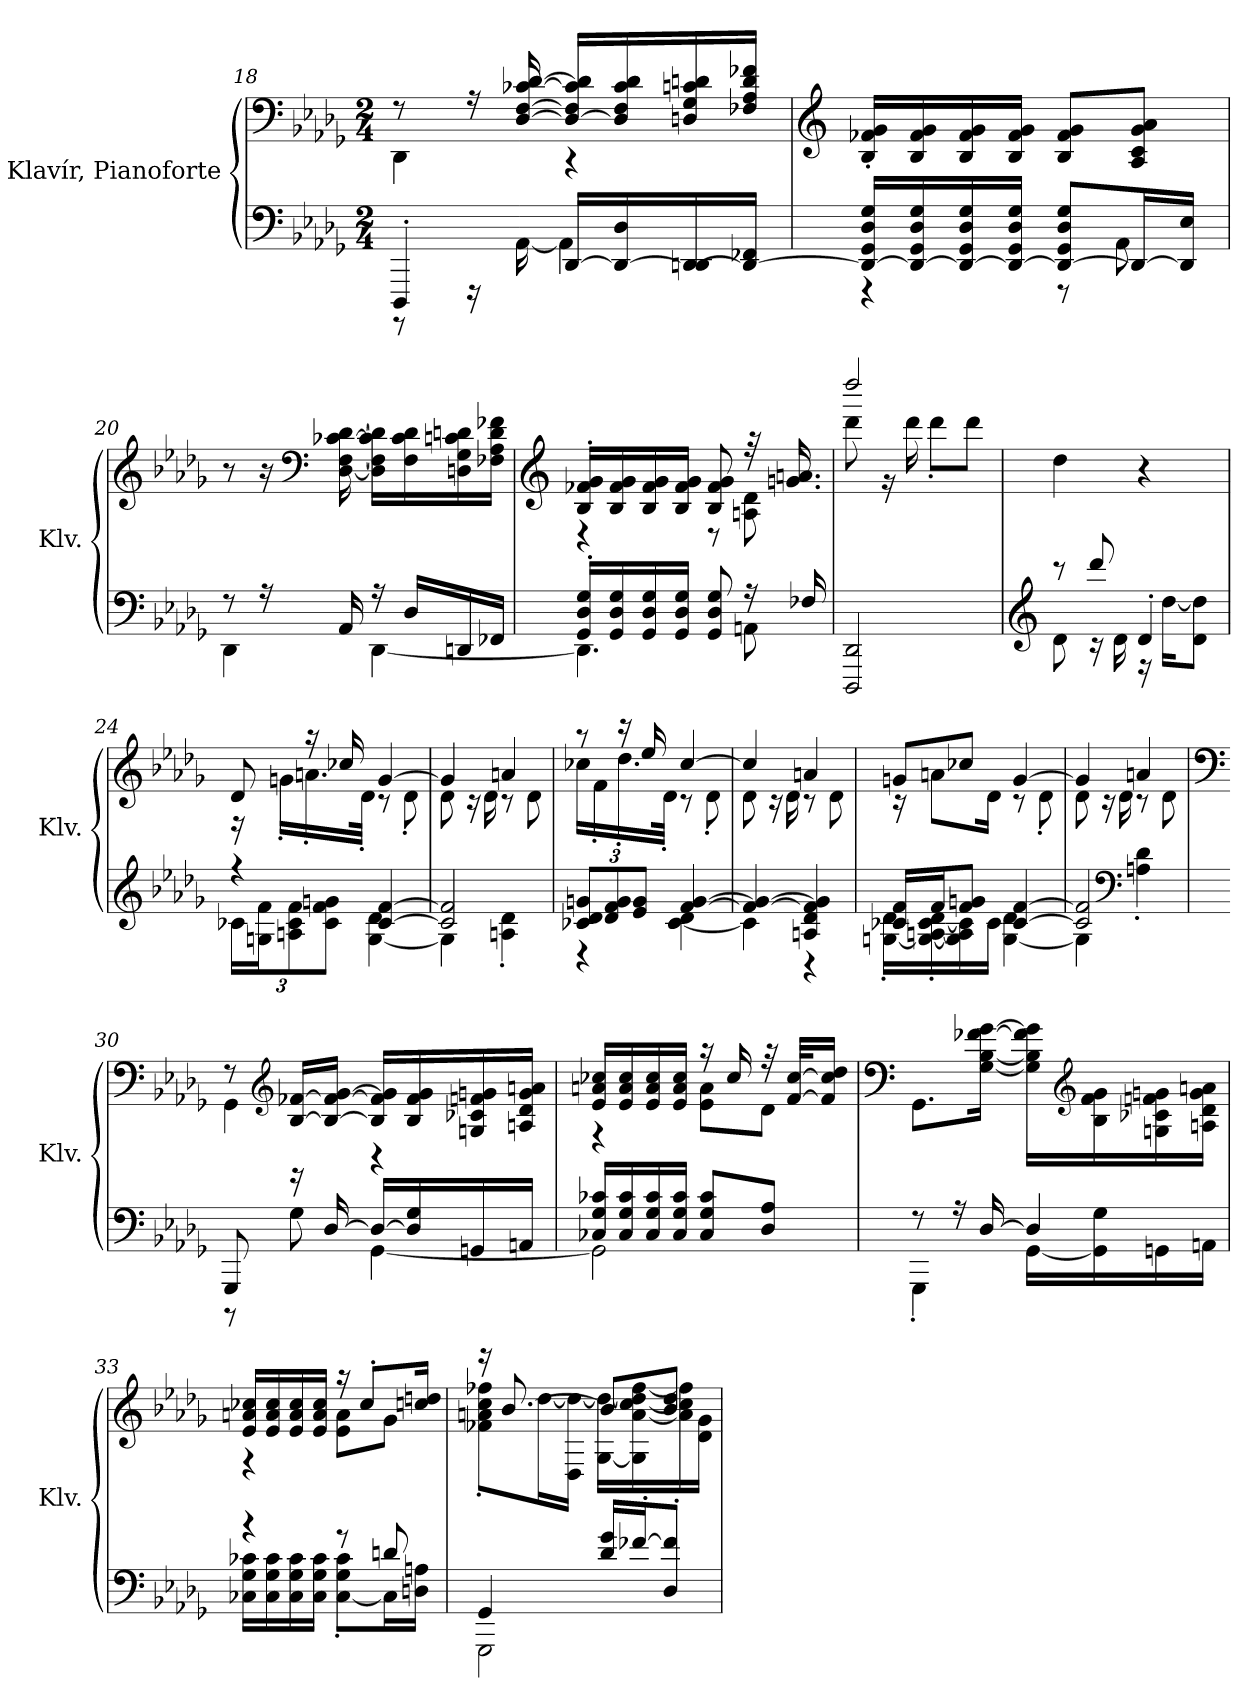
**kern	**kern
*part1	*part1
*staff2	*staff1
*I"Klavír, Pianoforte	*
*I'Klv.	*
!!LO:LB:g=z
*clefF4	*clefF4
*k[b-e-a-d-g-]	*k[b-e-a-d-g-]
*M2/4	*M2/4
=18	=18
*^	*^
4DDD-'/	8r	8r	4DD-\
.	16r	16r	.
.	[16AA-\	[16D-/ [16F/ [16c-X/ [16d-/	.
[16DD-/LL	4AA-\]	16D-/_ 16F/] 16c-/] 16d-/]LL	4r
16DD-/_ 16D-/	.	16D-/] 16F/ 16c-/ 16d-/	.
16DD-/_ 16DDn/	.	16Dn/ 16G-/ 16cn/ 16dn/	.
16DD-/_ 16FF-X/JJ	.	16F-X/ 16A-/ 16d/ 16f-X/JJ	.
*	*	*v	*v
=19	=19	=19
*	*	*clefG2
16DD-/_ 16GG-/ 16D-/ 16G-/LL	4r	16B-/' 16f-X/' 16g-/'LL
16DD-/_ 16GG-/ 16D-/ 16G-/	.	16B-/ 16f-/ 16g-/
16DD-/_ 16GG-/ 16D-/ 16G-/	.	16B-/ 16f-/ 16g-/
16DD-/_ 16GG-/ 16D-/ 16G-/JJ	.	16B-/ 16f-/ 16g-/JJ
8DD-/_ 8GG-/ 8D-/ 8G-/L	8r	8B-/ 8f-/ 8g-/L
16DD-/L_	8AA-\	8A-/ 8c/ 8g-/ 8a-/J
16DD-/] 16E-/JJ	.	.
!!LO:PB:g=z
=20	=20	=20
8r	4DD-\	8r
16r	.	16r
*	*	*clefF4
16AA-/	.	[16D-\ [16F\ [16c-X\ [16d-\
16r	[4DD-\	16D-\] 16F\] 16c-\] 16d-\]LL
16D-/LL	.	16F\ 16c-\ 16d-\
16DDn/	.	16Dn\ 16G-\ 16cn\ 16dn\
16FF-X/JJ	.	16F-X\ 16A-\ 16d\ 16f-X\JJ
=21	=21	=21
*	*	*clefG2
*	*	*^
16GG-/' 16D-/' 16G-/'LL	4.DD-\]	16B-/' 16f-X/' 16g-/'LL	4r
16GG-/ 16D-/ 16G-/	.	16B-/ 16f-/ 16g-/	.
16GG-/ 16D-/ 16G-/	.	16B-/ 16f-/ 16g-/	.
16GG-/ 16D-/ 16G-/JJ	.	16B-/ 16f-/ 16g-/JJ	.
8GG-/ 8D-/ 8G-/	.	8B-/ 8f-/ 8g-/	8r
16r	8AAn\	32r	8An\ 8d-\
.	.	16.gn/ 16.an/	.
16F-X/	.	.	.
*v	*v	*	*
=22	=22	=22
2DDD-/ 2DD-/	2dddd-/	8ddd-\
.	.	16r
.	.	16ddd-\
.	.	8ddd-'\L
.	.	8ddd-\J
*	*v	*v
!!LO:LB:g=z
=23	=23
*clefG2	*
*^	*
8r	8d-\	4dd-\
8ddd-/	16r	.
.	16d-\	.
4d-'/	16r	4r
.	[16dd-\KL	.
.	8d-\ 8dd-\]J	.
=24	=24	=24
*	*Xbrackettup	*
*	*	*^
4r	24c-X\LL	8d-/	16r
.	24Gn\ 24f\J	.	.
.	.	.	16gn'\LL
.	12An\ 12c-\ 12f\	.	.
.	.	16r	16.an'\
.	12c-\ 12f\ 12gn\J	.	.
.	.	16cc-X/	.
.	.	.	32d-'\JJk
[4c-/ [4f/	[4G\ 4d-\	[4g/	8r
.	.	.	8d-'\
=25	=25	=25	=25
2c-/] 2f/]	4G\]	4g/]	8d-\
.	.	.	16r
.	.	.	16d-\
.	4An\' 4d-\'	4an/	8r
.	.	.	8d-\
=26	=26	=26	=26
12c-X/ 12d-/ 12gn/L	4r	8r	16cc-X\LL
.	.	.	16f'\
12d-/ 12f/ 12g/	.	.	.
.	.	16r	16.dd-'\
12e-/ 12g/J	.	.	.
.	.	16ee-/	.
.	.	.	32d-'\JJk
[4f/ [4g/	[4c-\ 4d-\	[4cc-/	8r
.	.	.	8d-'\
=27	=27	=27	=27
4f/_ 4g/_	4c-\]	4cc-/]	8d-\
.	.	.	16r
.	.	.	16d-\
4An/ 4d-/ 4f/] 4g/]	4r	4an/	8r
.	.	.	8d-\
!!LO:LB:g=z	!!
=28	=28	=28	=28
16c-X/ 16f/LL	[16Gn\' [16d-\'LL	8gn/L	16r
16f/J	16G\_' [16An\' [16c-\' 16d-\]'	.	8an\L
8f/ 8gn/J	16G\] 16A\] 16c-\]	8cc-X/J	.
.	16c-\JJ	.	16d-\Jk
[4c-/ [4f/	[4G\ 4d-\	[4g/	8r
.	.	.	8d-'\
=29	=29	=29	=29
2c-/] 2f/]	4G\]	4g/]	8d-\
.	.	.	16r
.	.	.	16d-\
*clefF4	*	*	*
.	4An\' 4d-\'	4an/	8r
.	.	.	8d-\
=30	=30	=30	=30
*	*	*clefF4	*
8GGG-/	8r	8r	4GG-\
*	*	*clefG2	*
16r	8G-\	[16B-/ [16f-X/LL	.
[16D-/	.	16B-/_ 16f-/_ [16g-/JJ	.
16D-/LL_	[4GG-\	16B-/] 16f-/] 16g-/]LL	4r
16D-/] 16G-/	.	16B-/ 16f-/ 16g-/	.
16GGn/	.	16Gn/ 16c-X/ 16fn/ 16gn/	.
16AAn/JJ	.	16An/ 16d-/ 16g/ 16an/JJ	.
!!LO:LB:g=z	!!
=31	=31	=31	=31
16C-X/ 16G-/ 16c-X/LL	2GG-\]	16e-/ 16an/ 16cc-X/LL	4r
16C-/ 16G-/ 16c-/	.	16e-/ 16a/ 16cc-/	.
16C-/ 16G-/ 16c-/	.	16e-/ 16a/ 16cc-/	.
16C-/ 16G-/ 16c-/JJ	.	16e-/ 16a/ 16cc-/JJ	.
8C-/ 8G-/ 8c-/L	.	16r	8e-\ 8a\L
.	.	16cc-/	.
8D-/ 8A-/J	.	32r	8d-\J
.	.	[32f/ [32cc-/KLL	.
.	.	16f/] 16cc-/] 16dd-/JJ	.
*	*	*v	*v
=32	=32	=32
*	*	*clefF4
8r	4GGG-'\	8.GG-\L
16r	.	.
[16D-/	.	[16G-\ [16B-\ [16f-X\ [16g-\Jk
4D-/]	[16GG-\LL	16G-\] 16B-\] 16f-\] 16g-\]LL
*	*	*clefG2
.	16GG-\] 16G-\	16B-\ 16f-\ 16g-\
.	16GGn\	16Gn\ 16c-X\ 16fn\ 16gn\
.	16AAn\JJ	16An\ 16d-\ 16g\ 16an\JJ
!!LO:LB:g=z
=33	=33	=33
*	*	*^
4r	16C-X\ 16G-\ 16c-X\LL	16e-/ 16an/ 16cc-X/LL	4r
.	16C-\ 16G-\ 16c-\	16e-/ 16a/ 16cc-/	.
.	16C-\ 16G-\ 16c-\	16e-/ 16a/ 16cc-/	.
.	16C-\ 16G-\ 16c-\JJ	16e-/ 16a/ 16cc-/JJ	.
8r	[8C-\' 8G-\' 8c-\'L	16r	8e-\ 8a\L
.	.	8cc-'/L	.
8dn/	16C-\L]	.	8g-\J
.	16Dn\ 16An\JJ	16ccn/ 16ddn/Jk	.
=34	=34	=34	=34
4GG-/	2GGG-\	16r	8f-X\' 8an\' 8cc\' 8ff-X\'L
.	.	[8.b-/	.
.	.	.	[16dd-\L
.	.	.	16D-\ 16dd-\_JJ
16d-/ 16g-/LL	.	8b-/L]	[16G-\ 16dd-\_LL
[16f-X'/J	.	.	16G-\] [16a\ [16cc\ 16dd-\] [16ff-\
8D-/' 8f-/]'J	.	8b-/ 8dd-/J	16a\] 16cc\] 16ff-\]
.	.	.	16d-\ 16g-\JJ
*v	*v	*	*
*	*v	*v
=	=
*-	*-
